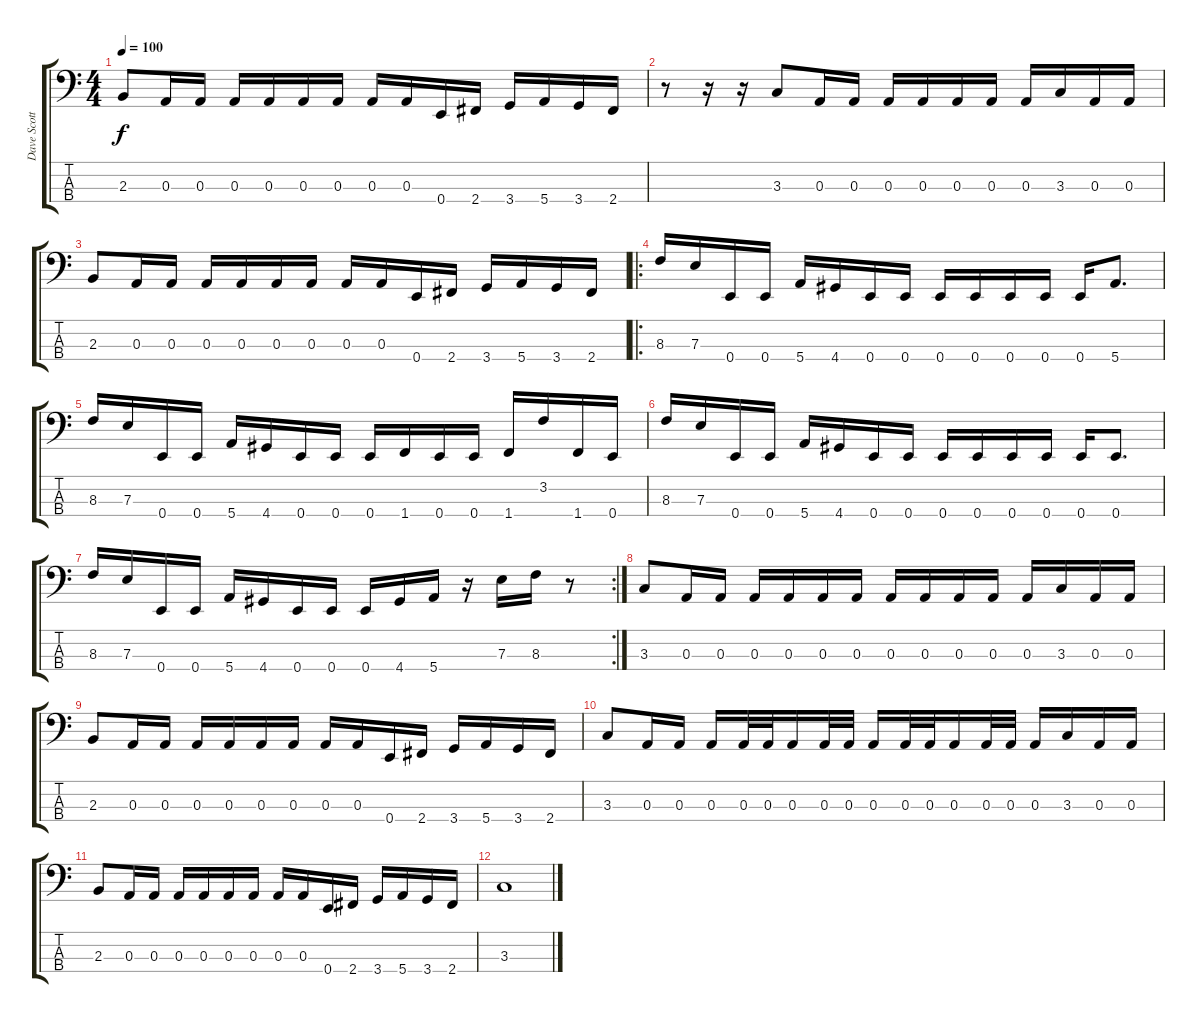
\track ("Dave Scott" "Dave Scott") {instrument electricbassfinger}
\staff {score tabs}
\tuning (G2 D2 A1 E1) {hide}
\ts (4 4)
\tempo 100
\clef f4
\ks c
2.3.8{dy f} 0.3.16 0.3.16 0.3.16 0.3.16 0.3.16 0.3.16 0.3.16 0.3.16 0.4.16 2.4.16 3.4.16 5.4.16 3.4.16 2.4.16 |
r.8 r.16 r.16 3.3.8 0.3.16 0.3.16 0.3.16 0.3.16 0.3.16 0.3.16 0.3.16 3.3.16 0.3.16 0.3.16 |
2.3.8 0.3.16 0.3.16 0.3.16 0.3.16 0.3.16 0.3.16 0.3.16 0.3.16 0.4.16 2.4.16 3.4.16 5.4.16 3.4.16 2.4.16 |
\ro
8.3.16 7.3.16 0.4.16 0.4.16 5.4.16 4.4.16 0.4.16 0.4.16 0.4.16 0.4.16 0.4.16 0.4.16 0.4.16 5.4.8{d} |
8.3.16 7.3.16 0.4.16 0.4.16 5.4.16 4.4.16 0.4.16 0.4.16 0.4.16 1.4.16 0.4.16 0.4.16 1.4.16 3.2.16 1.4.16 0.4.16 |
8.3.16 7.3.16 0.4.16 0.4.16 5.4.16 4.4.16 0.4.16 0.4.16 0.4.16 0.4.16 0.4.16 0.4.16 0.4.16 0.4.8{d} |
\rc 2
8.3.16 7.3.16 0.4.16 0.4.16 5.4.16 4.4.16 0.4.16 0.4.16 0.4.16 4.4.16 5.4.16 r.16 7.3.16 8.3.16 r.8 |
3.3.8 0.3.16 0.3.16 0.3.16 0.3.16 0.3.16 0.3.16 0.3.16 0.3.16 0.3.16 0.3.16 0.3.16 3.3.16 0.3.16 0.3.16 |
2.3.8 0.3.16 0.3.16 0.3.16 0.3.16 0.3.16 0.3.16 0.3.16 0.3.16 0.4.16 2.4.16 3.4.16 5.4.16 3.4.16 2.4.16 |
3.3.8 0.3.16 0.3.16 0.3.16 0.3.32 0.3.32 0.3.16 0.3.32 0.3.32 0.3.16 0.3.32 0.3.32 0.3.16 0.3.32 0.3.32 0.3.16 3.3.16 0.3.16 0.3.16 |
2.3.8 0.3.16 0.3.16 0.3.16 0.3.16 0.3.16 0.3.16 0.3.16 0.3.16 0.4.16 2.4.16 3.4.16 5.4.16 3.4.16 2.4.16 |
3.3.1
